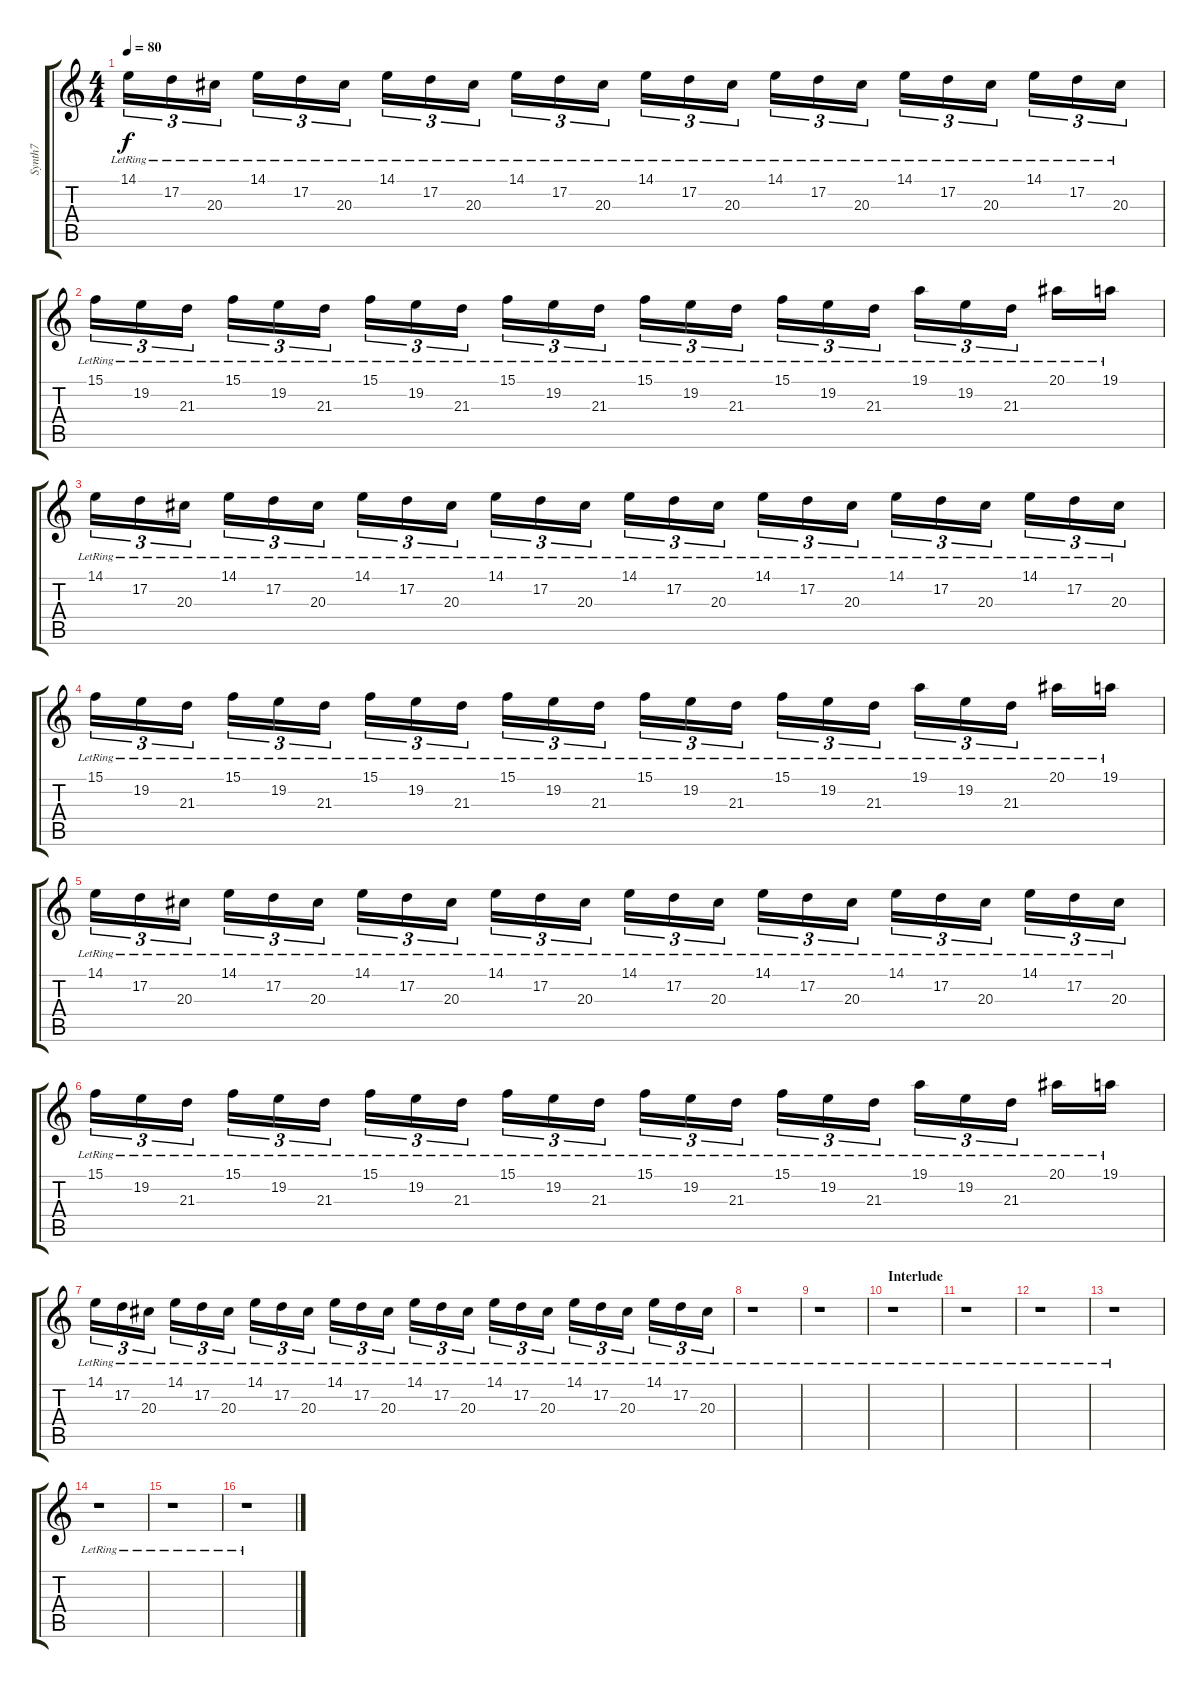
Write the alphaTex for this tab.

\track ("Synth7" "Synth7") {instrument harpsichord}
\staff {score tabs}
\tuning (D4 A3 F3 C3 G2 D2) {hide}
\ts (4 4)
\tempo 80
\clef g2
\ks c
14.1{lr}.16{tu (3 2) dy f} 17.2{lr}.16{tu (3 2)} 20.3{lr}.16{tu (3 2)} 14.1{lr}.16{tu (3 2)} 17.2{lr}.16{tu (3 2)} 20.3{lr}.16{tu (3 2)} 14.1{lr}.16{tu (3 2)} 17.2{lr}.16{tu (3 2)} 20.3{lr}.16{tu (3 2)} 14.1{lr}.16{tu (3 2)} 17.2{lr}.16{tu (3 2)} 20.3{lr}.16{tu (3 2)} 14.1{lr}.16{tu (3 2)} 17.2{lr}.16{tu (3 2)} 20.3{lr}.16{tu (3 2)} 14.1{lr}.16{tu (3 2)} 17.2{lr}.16{tu (3 2)} 20.3{lr}.16{tu (3 2)} 14.1{lr}.16{tu (3 2)} 17.2{lr}.16{tu (3 2)} 20.3{lr}.16{tu (3 2)} 14.1{lr}.16{tu (3 2)} 17.2{lr}.16{tu (3 2)} 20.3{lr}.16{tu (3 2)} |
15.1{lr}.16{tu (3 2)} 19.2{lr}.16{tu (3 2)} 21.3{lr}.16{tu (3 2)} 15.1{lr}.16{tu (3 2)} 19.2{lr}.16{tu (3 2)} 21.3{lr}.16{tu (3 2)} 15.1{lr}.16{tu (3 2)} 19.2{lr}.16{tu (3 2)} 21.3{lr}.16{tu (3 2)} 15.1{lr}.16{tu (3 2)} 19.2{lr}.16{tu (3 2)} 21.3{lr}.16{tu (3 2)} 15.1{lr}.16{tu (3 2)} 19.2{lr}.16{tu (3 2)} 21.3{lr}.16{tu (3 2)} 15.1{lr}.16{tu (3 2)} 19.2{lr}.16{tu (3 2)} 21.3{lr}.16{tu (3 2)} 19.1{lr}.16{tu (3 2)} 19.2{lr}.16{tu (3 2)} 21.3{lr}.16{tu (3 2)} 20.1{lr}.16 19.1{lr}.16 |
14.1{lr}.16{tu (3 2)} 17.2{lr}.16{tu (3 2)} 20.3{lr}.16{tu (3 2)} 14.1{lr}.16{tu (3 2)} 17.2{lr}.16{tu (3 2)} 20.3{lr}.16{tu (3 2)} 14.1{lr}.16{tu (3 2)} 17.2{lr}.16{tu (3 2)} 20.3{lr}.16{tu (3 2)} 14.1{lr}.16{tu (3 2)} 17.2{lr}.16{tu (3 2)} 20.3{lr}.16{tu (3 2)} 14.1{lr}.16{tu (3 2)} 17.2{lr}.16{tu (3 2)} 20.3{lr}.16{tu (3 2)} 14.1{lr}.16{tu (3 2)} 17.2{lr}.16{tu (3 2)} 20.3{lr}.16{tu (3 2)} 14.1{lr}.16{tu (3 2)} 17.2{lr}.16{tu (3 2)} 20.3{lr}.16{tu (3 2)} 14.1{lr}.16{tu (3 2)} 17.2{lr}.16{tu (3 2)} 20.3{lr}.16{tu (3 2)} |
15.1{lr}.16{tu (3 2)} 19.2{lr}.16{tu (3 2)} 21.3{lr}.16{tu (3 2)} 15.1{lr}.16{tu (3 2)} 19.2{lr}.16{tu (3 2)} 21.3{lr}.16{tu (3 2)} 15.1{lr}.16{tu (3 2)} 19.2{lr}.16{tu (3 2)} 21.3{lr}.16{tu (3 2)} 15.1{lr}.16{tu (3 2)} 19.2{lr}.16{tu (3 2)} 21.3{lr}.16{tu (3 2)} 15.1{lr}.16{tu (3 2)} 19.2{lr}.16{tu (3 2)} 21.3{lr}.16{tu (3 2)} 15.1{lr}.16{tu (3 2)} 19.2{lr}.16{tu (3 2)} 21.3{lr}.16{tu (3 2)} 19.1{lr}.16{tu (3 2)} 19.2{lr}.16{tu (3 2)} 21.3{lr}.16{tu (3 2)} 20.1{lr}.16 19.1{lr}.16 |
14.1{lr}.16{tu (3 2)} 17.2{lr}.16{tu (3 2)} 20.3{lr}.16{tu (3 2)} 14.1{lr}.16{tu (3 2)} 17.2{lr}.16{tu (3 2)} 20.3{lr}.16{tu (3 2)} 14.1{lr}.16{tu (3 2)} 17.2{lr}.16{tu (3 2)} 20.3{lr}.16{tu (3 2)} 14.1{lr}.16{tu (3 2)} 17.2{lr}.16{tu (3 2)} 20.3{lr}.16{tu (3 2)} 14.1{lr}.16{tu (3 2)} 17.2{lr}.16{tu (3 2)} 20.3{lr}.16{tu (3 2)} 14.1{lr}.16{tu (3 2)} 17.2{lr}.16{tu (3 2)} 20.3{lr}.16{tu (3 2)} 14.1{lr}.16{tu (3 2)} 17.2{lr}.16{tu (3 2)} 20.3{lr}.16{tu (3 2)} 14.1{lr}.16{tu (3 2)} 17.2{lr}.16{tu (3 2)} 20.3{lr}.16{tu (3 2)} |
15.1{lr}.16{tu (3 2)} 19.2{lr}.16{tu (3 2)} 21.3{lr}.16{tu (3 2)} 15.1{lr}.16{tu (3 2)} 19.2{lr}.16{tu (3 2)} 21.3{lr}.16{tu (3 2)} 15.1{lr}.16{tu (3 2)} 19.2{lr}.16{tu (3 2)} 21.3{lr}.16{tu (3 2)} 15.1{lr}.16{tu (3 2)} 19.2{lr}.16{tu (3 2)} 21.3{lr}.16{tu (3 2)} 15.1{lr}.16{tu (3 2)} 19.2{lr}.16{tu (3 2)} 21.3{lr}.16{tu (3 2)} 15.1{lr}.16{tu (3 2)} 19.2{lr}.16{tu (3 2)} 21.3{lr}.16{tu (3 2)} 19.1{lr}.16{tu (3 2)} 19.2{lr}.16{tu (3 2)} 21.3{lr}.16{tu (3 2)} 20.1{lr}.16 19.1{lr}.16 |
14.1{lr}.16{tu (3 2)} 17.2{lr}.16{tu (3 2)} 20.3{lr}.16{tu (3 2)} 14.1{lr}.16{tu (3 2)} 17.2{lr}.16{tu (3 2)} 20.3{lr}.16{tu (3 2)} 14.1{lr}.16{tu (3 2)} 17.2{lr}.16{tu (3 2)} 20.3{lr}.16{tu (3 2)} 14.1{lr}.16{tu (3 2)} 17.2{lr}.16{tu (3 2)} 20.3{lr}.16{tu (3 2)} 14.1{lr}.16{tu (3 2)} 17.2{lr}.16{tu (3 2)} 20.3{lr}.16{tu (3 2)} 14.1{lr}.16{tu (3 2)} 17.2{lr}.16{tu (3 2)} 20.3{lr}.16{tu (3 2)} 14.1{lr}.16{tu (3 2)} 17.2{lr}.16{tu (3 2)} 20.3{lr}.16{tu (3 2)} 14.1{lr}.16{tu (3 2)} 17.2{lr}.16{tu (3 2)} 20.3{lr}.16{tu (3 2)} |
r.1 |
r.1 |
\section ("" "Interlude")
r.1 |
r.1 |
r.1 |
r.1 |
r.1 |
r.1 |
r.1
